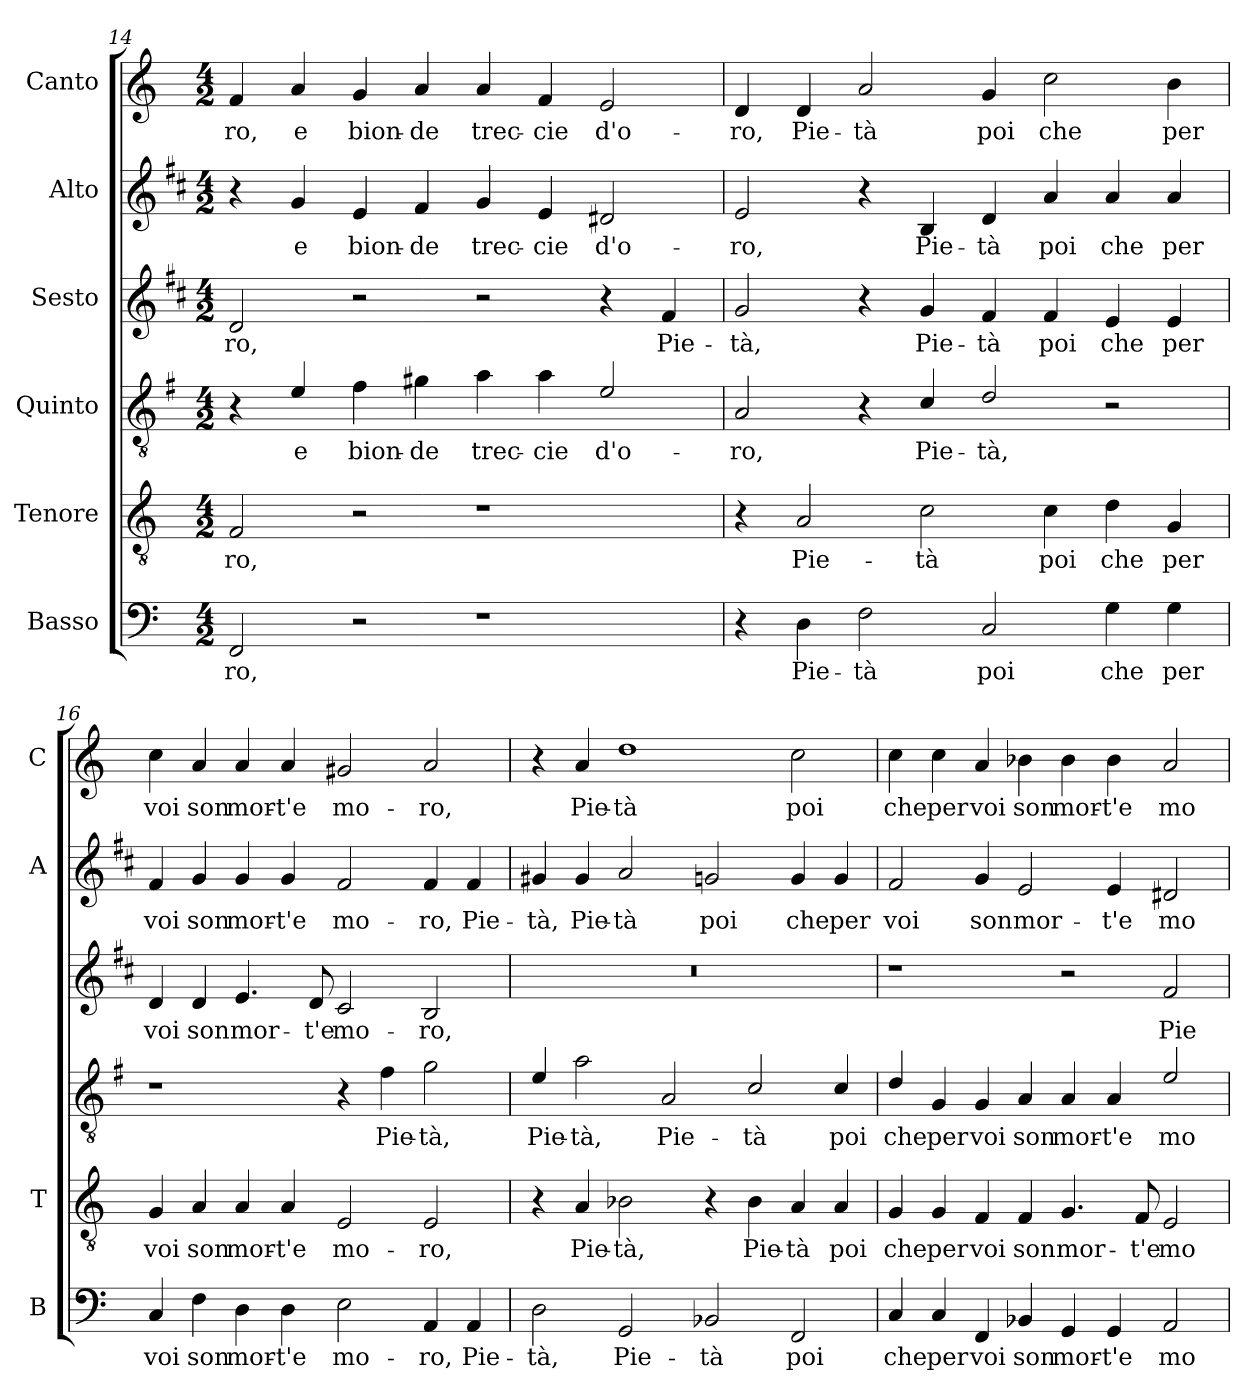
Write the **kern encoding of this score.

**kern	**text	**kern	**text	**kern	**text	**kern	**text	**kern	**text	**kern	**text
*part6	*part6	*part5	*part5	*part4	*part4	*part3	*part3	*part2	*part2	*part1	*part1
*staff6	*staff6	*staff5	*staff5	*staff4	*staff4	*staff3	*staff3	*staff2	*staff2	*staff1	*staff1
*I"Basso	*	*I"Tenore	*	*I"Quinto	*	*I"Sesto	*	*I"Alto	*	*I"Canto	*
*I'B	*	*I'T	*	*	*	*	*	*I'A	*	*I'C	*
*clefF4	*	*clefGv2	*	*clefGv2	*	*clefG2	*	*clefG2	*	*clefG2	*
*	*	*	*	*ITrd4c7	*	*ITrd1c2	*	*ITrd1c2	*	*	*
*k[]	*	*k[]	*	*k[]	*	*k[]	*	*k[]	*	*k[]	*
*C:	*	*C:	*	*C:	*	*C:	*	*C:	*	*C:	*
*M4/2	*	*M4/2	*	*M4/2	*	*M4/2	*	*M4/2	*	*M4/2	*
=14	=14	=14	=14	=14	=14	=14	=14	=14	=14	=14	=14
!	!LO:LY:b	!	!LO:LY:b	!	!	!	!LO:LY:b	!	!	!	!LO:LY:b
2FF/	-ro,	2F/	-ro,	4r	.	2c/	-ro,	4r	.	4f/	-ro,
!	!	!	!	!	!LO:LY:b	!	!	!	!LO:LY:b	!	!LO:LY:b
.	.	.	.	4A/	e	.	.	4f/	e	4a/	e
!	!	!	!	!	!LO:LY:b	!	!	!	!LO:LY:b	!	!LO:LY:b
2r	.	2r	.	4B\	bion-	2r	.	4d/	bion-	4g/	bion-
!	!	!	!	!	!LO:LY:b	!	!	!	!LO:LY:b	!	!LO:LY:b
.	.	.	.	4c#X\	-de	.	.	4e/	-de	4a/	-de
!	!	!	!	!	!LO:LY:b	!	!	!	!LO:LY:b	!	!LO:LY:b
1r	.	1r	.	4d\	trec-	2r	.	4f/	trec-	4a/	trec-
!	!	!	!	!	!LO:LY:b	!	!	!	!LO:LY:b	!	!LO:LY:b
.	.	.	.	4d\	-cie	.	.	4d/	-cie	4f/	-cie
!	!	!	!	!	!LO:LY:b	!	!	!	!LO:LY:b	!	!LO:LY:b
.	.	.	.	2A/	d'o-	4r	.	2c#X/	d'o-	2e/	d'o-
!	!	!	!	!	!	!	!LO:LY:b	!	!	!	!
.	.	.	.	.	.	4e/	Pie-	.	.	.	.
=15	=15	=15	=15	=15	=15	=15	=15	=15	=15	=15	=15
!	!	!	!	!	!LO:LY:b	!	!LO:LY:b	!	!LO:LY:b	!	!LO:LY:b
4r	.	4r	.	2D/	-ro,	2f/	-tà,	2d/	-ro,	4d/	-ro,
!	!LO:LY:b	!	!LO:LY:b	!	!	!	!	!	!	!	!LO:LY:b
4D\	Pie-	2A/	Pie-	.	.	.	.	.	.	4d/	Pie-
!	!LO:LY:b	!	!	!	!	!	!	!	!	!	!LO:LY:b
2F\	-tà	.	.	4r	.	4r	.	4r	.	2a/	-tà
!	!	!	!LO:LY:b	!	!LO:LY:b	!	!LO:LY:b	!	!LO:LY:b	!	!
.	.	2c\	-tà	4F/	Pie-	4f/	Pie-	4A/	Pie-	.	.
!	!LO:LY:b	!	!	!	!LO:LY:b	!	!LO:LY:b	!	!LO:LY:b	!	!LO:LY:b
2C/	poi	.	.	2G/	-tà,	4e/	-tà	4c/	-tà	4g/	poi
!	!	!	!LO:LY:b	!	!	!	!LO:LY:b	!	!LO:LY:b	!	!LO:LY:b
.	.	4c\	poi	.	.	4e/	poi	4g/	poi	2cc\	che
!	!LO:LY:b	!	!LO:LY:b	!	!	!	!LO:LY:b	!	!LO:LY:b	!	!
4G\	che	4d\	che	2r	.	4d/	che	4g/	che	.	.
!	!LO:LY:b	!	!LO:LY:b	!	!	!	!LO:LY:b	!	!LO:LY:b	!	!LO:LY:b
4G\	per	4G/	per	.	.	4d/	per	4g/	per	4b\	per
!!LO:LB:g=z
=16	=16	=16	=16	=16	=16	=16	=16	=16	=16	=16	=16
!	!LO:LY:b	!	!LO:LY:b	!	!	!	!LO:LY:b	!	!LO:LY:b	!	!LO:LY:b
4C/	voi	4G/	voi	1r	.	4c/	voi	4e/	voi	4cc\	voi
!	!LO:LY:b	!	!LO:LY:b	!	!	!	!LO:LY:b	!	!LO:LY:b	!	!LO:LY:b
4F\	son	4A/	son	.	.	4c/	son	4f/	son	4a/	son
!	!LO:LY:b	!	!LO:LY:b	!	!	!	!LO:LY:b	!	!LO:LY:b	!	!LO:LY:b
4D\	mor-	4A/	mor-	.	.	4.d/	mor-	4f/	mor-	4a/	mor-
!	!LO:LY:b	!	!LO:LY:b	!	!	!	!	!	!LO:LY:b	!	!LO:LY:b
4D\	-t'e	4A/	-t'e	.	.	.	.	4f/	-t'e	4a/	-t'e
!	!	!	!	!	!	!	!LO:LY:b	!	!	!	!
.	.	.	.	.	.	8c/	-t'e	.	.	.	.
!	!LO:LY:b	!	!LO:LY:b	!	!	!	!LO:LY:b	!	!LO:LY:b	!	!LO:LY:b
2E\	mo-	2E/	mo-	4r	.	2B/	mo-	2e/	mo-	2g#X/	mo-
!	!	!	!	!	!LO:LY:b	!	!	!	!	!	!
.	.	.	.	4B\	Pie-	.	.	.	.	.	.
!	!LO:LY:b	!	!LO:LY:b	!	!LO:LY:b	!	!LO:LY:b	!	!LO:LY:b	!	!LO:LY:b
4AA/	-ro,	2E/	-ro,	2c\	-tà,	2A/	-ro,	4e/	-ro,	2a/	-ro,
!	!LO:LY:b	!	!	!	!	!	!	!	!LO:LY:b	!	!
4AA/	Pie-	.	.	.	.	.	.	4e/	Pie-	.	.
=17	=17	=17	=17	=17	=17	=17	=17	=17	=17	=17	=17
!	!LO:LY:b	!	!	!	!LO:LY:b	!	!	!	!LO:LY:b	!	!
2D\	-tà,	4r	.	4A/	Pie-	0r	.	4f#X/	-tà,	4r	.
!	!	!	!LO:LY:b	!	!LO:LY:b	!	!	!	!LO:LY:b	!	!LO:LY:b
.	.	4A/	Pie-	2d\	-tà,	.	.	4f#/	Pie-	4a/	Pie-
!	!LO:LY:b	!	!LO:LY:b	!	!	!	!	!	!LO:LY:b	!	!LO:LY:b
2GG/	Pie-	2B-X\	-tà,	.	.	.	.	2g/	-tà	1dd	-tà
!	!	!	!	!	!LO:LY:b	!	!	!	!	!	!
.	.	.	.	2D/	Pie-	.	.	.	.	.	.
!	!LO:LY:b	!	!	!	!	!	!	!	!LO:LY:b	!	!
2BB-X/	-tà	4r	.	.	.	.	.	2fn/	poi	.	.
!	!	!	!LO:LY:b	!	!LO:LY:b	!	!	!	!	!	!
.	.	4B-\	Pie-	2F/	-tà	.	.	.	.	.	.
!	!LO:LY:b	!	!LO:LY:b	!	!	!	!	!	!LO:LY:b	!	!LO:LY:b
2FF/	poi	4A/	-tà	.	.	.	.	4f/	che	2cc\	poi
!	!	!	!LO:LY:b	!	!LO:LY:b	!	!	!	!LO:LY:b	!	!
.	.	4A/	poi	4F/	poi	.	.	4f/	per	.	.
=18	=18	=18	=18	=18	=18	=18	=18	=18	=18	=18	=18
!	!LO:LY:b	!	!LO:LY:b	!	!LO:LY:b	!	!	!	!LO:LY:b	!	!LO:LY:b
4C/	che	4G/	che	4G/	che	1r	.	2e/	voi	4cc\	che
!	!LO:LY:b	!	!LO:LY:b	!	!LO:LY:b	!	!	!	!	!	!LO:LY:b
4C/	per	4G/	per	4C/	per	.	.	.	.	4cc\	per
!	!LO:LY:b	!	!LO:LY:b	!	!LO:LY:b	!	!	!	!LO:LY:b	!	!LO:LY:b
4FF/	voi	4F/	voi	4C/	voi	.	.	4f/	son	4a/	voi
!	!LO:LY:b	!	!LO:LY:b	!	!LO:LY:b	!	!	!	!LO:LY:b	!	!LO:LY:b
4BB-X/	son	4F/	son	4D/	son	.	.	2d/	mor-	4b-X\	son
!	!LO:LY:b	!	!LO:LY:b	!	!LO:LY:b	!	!	!	!	!	!LO:LY:b
4GG/	mor-	4.G/	mor-	4D/	mor-	2r	.	.	.	4b-\	mor-
!	!LO:LY:b	!	!	!	!LO:LY:b	!	!	!	!LO:LY:b	!	!LO:LY:b
4GG/	-t'e	.	.	4D/	-t'e	.	.	4d/	-t'e	4b-\	-t'e
!	!	!	!LO:LY:b	!	!	!	!	!	!	!	!
.	.	8F/	-t'e	.	.	.	.	.	.	.	.
!	!LO:LY:b	!	!LO:LY:b	!	!LO:LY:b	!	!LO:LY:b	!	!LO:LY:b	!	!LO:LY:b
2AA/	mo-	2E/	mo-	2A/	mo-	2e/	Pie-	2c#X/	mo-	2a/	mo-
=	=	=	=	=	=	=	=	=	=	=	=
*-	*-	*-	*-	*-	*-	*-	*-	*-	*-	*-	*-
